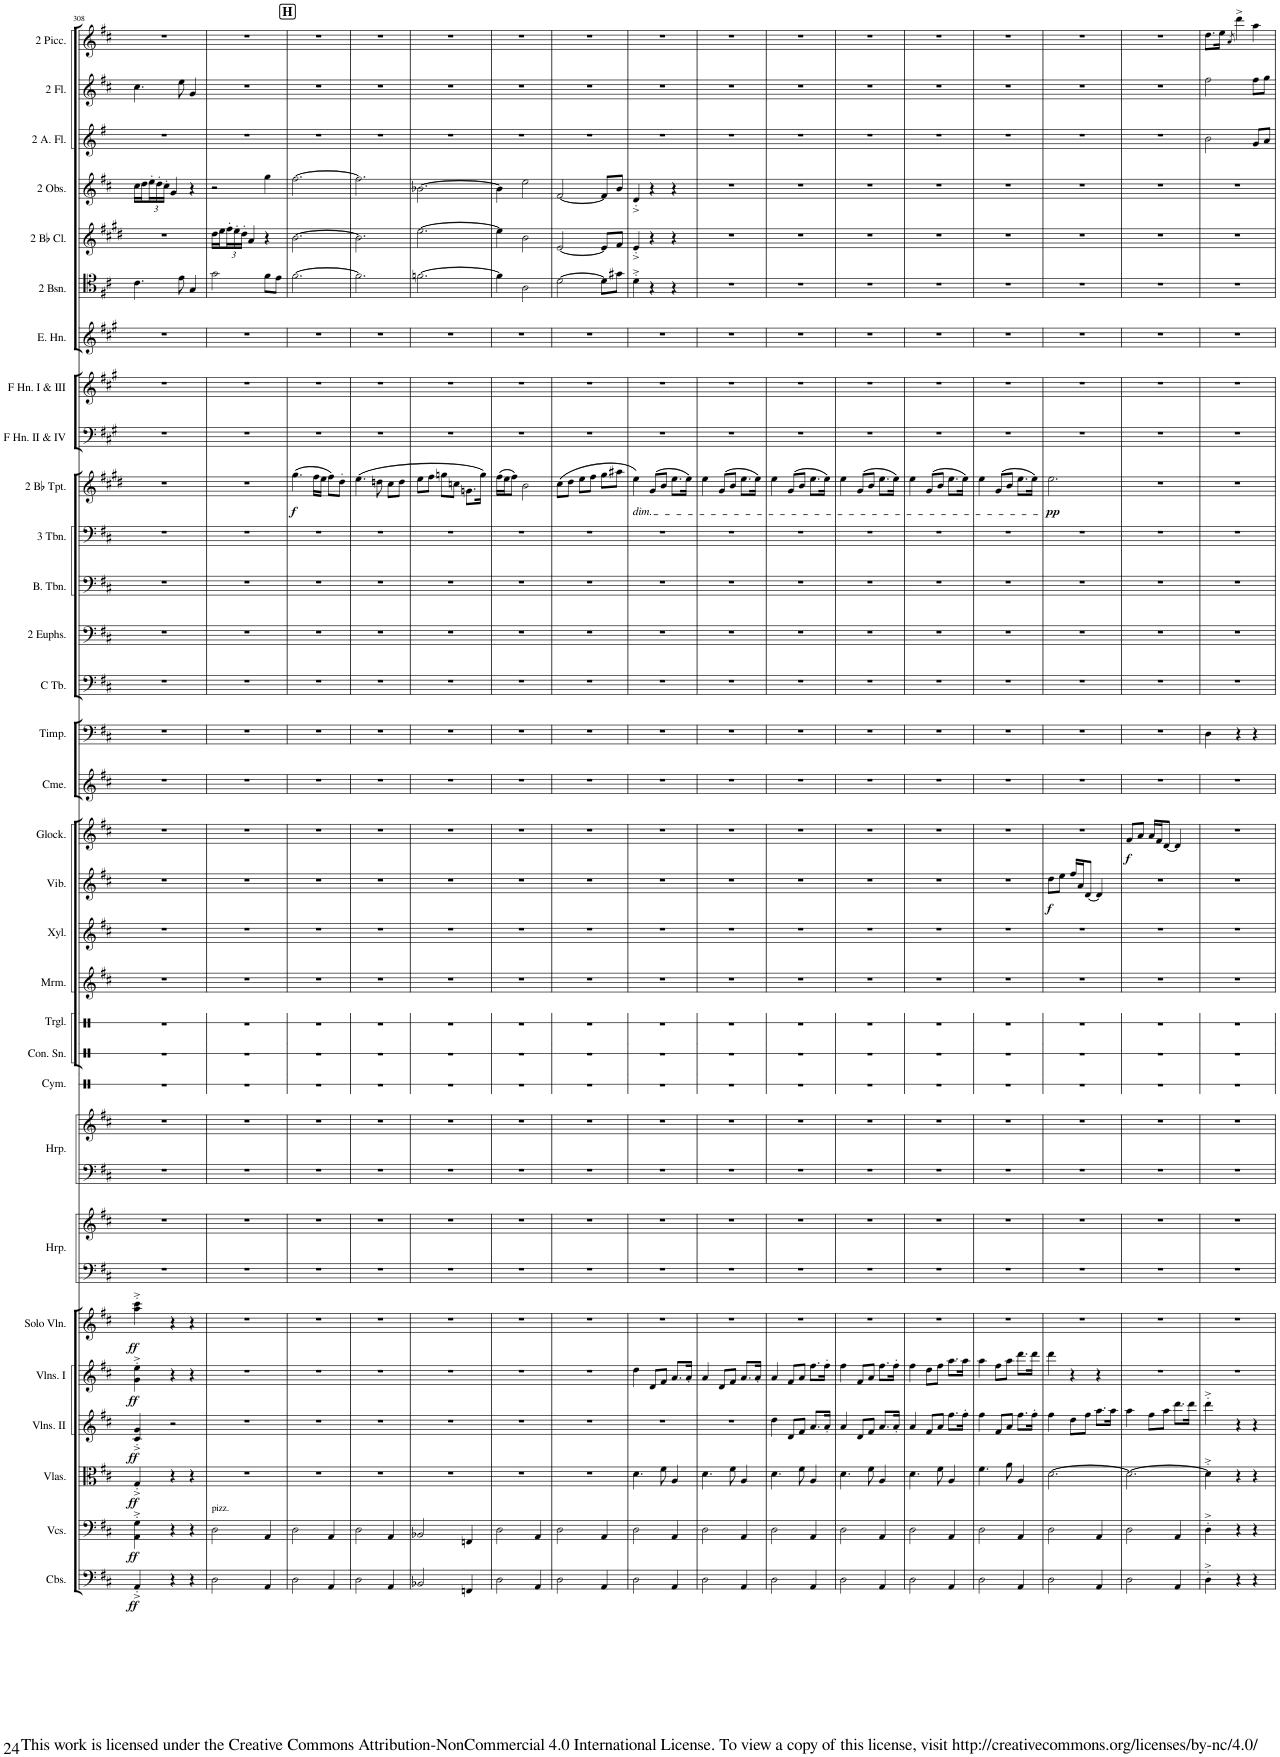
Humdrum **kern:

**kern	**dynam	**kern	**dynam	**kern	**dynam	**kern	**dynam	**kern	**dynam	**kern	**dynam	**kern	**kern	**kern	**kern	**kern	**kern	**kern	**kern	**kern	**kern	**dynam	**kern	**dynam	**kern	**kern	**kern	**kern	**kern	**kern	**kern	**dynam	**kern	**kern	**kern	**kern	**kern	**kern	**kern	**kern	**kern
*part31	*part31	*part30	*part30	*part29	*part29	*part28	*part28	*part27	*part27	*part26	*part26	*part25	*part25	*part24	*part24	*part23	*part22	*part21	*part20	*part19	*part18	*part18	*part17	*part17	*part16	*part15	*part14	*part13	*part12	*part11	*part10	*part10	*part9	*part8	*part7	*part6	*part5	*part4	*part3	*part2	*part1
*staff33	*staff33	*staff32	*staff32	*staff31	*staff31	*staff30	*staff30	*staff29	*staff29	*staff28	*staff28	*staff27	*staff26	*staff25	*staff24	*staff23	*staff22	*staff21	*staff20	*staff19	*staff18	*staff18	*staff17	*staff17	*staff16	*staff15	*staff14	*staff13	*staff12	*staff11	*staff10	*staff10	*staff9	*staff8	*staff7	*staff6	*staff5	*staff4	*staff3	*staff2	*staff1
*I"Contrabasses	*	*I"Violoncellos	*	*I"Violas	*	*I"Violino II	*	*I"Violins I	*	*I"Solo Violin	*	*I"Harp	*	*I"Harp	*	*I"Cymbal	*I"Concert Snare Drum	*I"Triangle	*I"Marimba	*I"Xylophone	*I"Vibraphone	*	*I"Glockenspiel	*	*I"Chromatic Chimes	*I"Timpani	*I"C Tuba	*I"2 Euphoniums	*I"Bass Trombone	*I"3 Trombone	*I"2 Bb Trumpets	*	*I"Horn in F II &amp; IV	*I"Horn in F I &amp; III	*I"English Horn	*I"2 Bassoons	*I"2 Bb Clarinets	*I"2 Oboes	*I"2 Alto Flutes	*I"2 Flutes	*I"2 Piccolo
*I'Cbs.	*	*I'Vcs.	*	*I'Vlas.	*	*	*	*I'Vlns. I	*	*I'Solo Vln.	*	*I'Hrp.	*	*I'Hrp.	*	*I'Cym.	*I'Con. Sn.	*I'Trgl.	*I'Mrm.	*I'Xyl.	*I'Vib.	*	*I'Glock.	*	*I'Cme.	*I'Timp.	*I'C Tb.	*I'2 Euphs.	*I'B. Tbn.	*I'3 Tbn.	*I'2 Bb Tpt.	*	*	*	*I'E. Hn.	*I'2 Bsn.	*I'2 Bb Cl.	*I'2 Obs.	*I'2 A. Fl.	*I'2 Fl.	*I'2 Picc.
!!LO:PB:g=z
*clefF4	*	*clefF4	*	*clefC3	*	*clefG2	*	*clefG2	*	*clefG2	*	*clefF4	*clefG2	*clefF4	*clefG2	*clefX	*clefX	*clefX	*clefG2	*clefG2	*clefG2	*	*clefG2	*	*clefG2	*clefF4	*clefF4	*clefF4	*clefF4	*clefF4	*clefG2	*	*clefF4	*clefG2	*clefG2	*clefF4	*clefG2	*clefG2	*clefG2	*clefG2	*clefG2
*Trd7c12	*	*	*	*	*	*	*	*	*	*	*	*	*	*	*	*	*	*	*	*Trd-7c-12	*	*	*Trd-14c-24	*	*	*	*	*	*	*	*Trd1c2	*	*Trd4c7	*Trd4c7	*Trd4c7	*	*Trd1c2	*	*Trd3c5	*	*Trd-7c-12
*k[f#c#]	*	*k[f#c#]	*	*k[f#c#]	*	*k[f#c#]	*	*k[f#c#]	*	*k[f#c#]	*	*k[f#c#]	*k[f#c#]	*k[f#c#]	*k[f#c#]	*k[]	*k[]	*k[]	*k[f#c#]	*k[f#c#]	*k[f#c#]	*	*k[f#c#]	*	*k[f#c#]	*k[f#c#]	*k[f#c#]	*k[f#c#]	*k[f#c#]	*k[f#c#]	*k[f#c#g#d#]	*	*k[f#c#g#]	*k[f#c#g#]	*k[f#c#g#]	*k[f#c#]	*k[f#c#g#d#]	*k[f#c#]	*k[f#]	*k[f#c#]	*k[f#c#]
*M3/4	*	*M3/4	*	*M3/4	*	*M3/4	*	*M3/4	*	*M3/4	*	*M3/4	*M3/4	*M3/4	*M3/4	*M3/4	*M3/4	*M3/4	*M3/4	*M3/4	*M3/4	*	*M3/4	*	*M3/4	*M3/4	*M3/4	*M3/4	*M3/4	*M3/4	*M3/4	*	*M3/4	*M3/4	*M3/4	*M3/4	*M3/4	*M3/4	*M3/4	*M3/4	*M3/4
=308	=308	=308	=308	=308	=308	=308	=308	=308	=308	=308	=308	=308	=308	=308	=308	=308	=308	=308	=308	=308	=308	=308	=308	=308	=308	=308	=308	=308	=308	=308	=308	=308	=308	=308	=308	=308	=308	=308	=308	=308	=308
!	!LO:DY:b	!	!LO:DY:b	!	!LO:DY:b	!	!LO:DY:b	!	!LO:DY:b	!	!LO:DY:b	!	!	!	!	!	!	!	!	!	!	!	!	!	!	!	!	!	!	!	!	!	!	!	!	!	!	!	!	!	!
4AA'^/	ff	4AA\'^ 4G\'^	ff	4G'^/	ff	4c#/'^ 4g/'^	ff	4g\'^ 4ee\'^	ff	4aa\'^ 4ccc#\'^	ff	2.r	2.r	2.r	2.r	2.r	2.r	2.r	2.r	2.r	2.r	.	2.r	.	2.r	2.r	2.r	2.r	2.r	2.r	2.r	.	2.r	2.r	2.r	4.c#\	2.r	16cc#\LL	2.r	4.cc#\	2.r
.	.	.	.	.	.	.	.	.	.	.	.	.	.	.	.	.	.	.	.	.	.	.	.	.	.	.	.	.	.	.	.	.	.	.	.	.	.	16dd\	.	.	.
*	*	*	*	*	*	*	*	*	*	*	*	*	*	*	*	*	*	*	*	*	*	*	*	*	*	*	*	*	*	*	*	*	*	*	*	*	*	*Xbrackettup	*	*	*
.	.	.	.	.	.	.	.	.	.	.	.	.	.	.	.	.	.	.	.	.	.	.	.	.	.	.	.	.	.	.	.	.	.	.	.	.	.	24ee'\	.	.	.
.	.	.	.	.	.	.	.	.	.	.	.	.	.	.	.	.	.	.	.	.	.	.	.	.	.	.	.	.	.	.	.	.	.	.	.	.	.	24dd'\	.	.	.
.	.	.	.	.	.	.	.	.	.	.	.	.	.	.	.	.	.	.	.	.	.	.	.	.	.	.	.	.	.	.	.	.	.	.	.	.	.	24cc#'\JJ	.	.	.
4r	.	4r	.	4r	.	2r	.	4r	.	4r	.	.	.	.	.	.	.	.	.	.	.	.	.	.	.	.	.	.	.	.	.	.	.	.	.	.	.	4g/	.	.	.
.	.	.	.	.	.	.	.	.	.	.	.	.	.	.	.	.	.	.	.	.	.	.	.	.	.	.	.	.	.	.	.	.	.	.	.	8e\	.	.	.	8ee\	.
4r	.	4r	.	4r	.	.	.	4r	.	4r	.	.	.	.	.	.	.	.	.	.	.	.	.	.	.	.	.	.	.	.	.	.	.	.	.	4G/	.	4r	.	4g/	.
=309	=309	=309	=309	=309	=309	=309	=309	=309	=309	=309	=309	=309	=309	=309	=309	=309	=309	=309	=309	=309	=309	=309	=309	=309	=309	=309	=309	=309	=309	=309	=309	=309	=309	=309	=309	=309	=309	=309	=309	=309	=309
!	!	!LO:TX:a:t=pizz.	!	!	!	!	!	!	!	!	!	!	!	!	!	!	!	!	!	!	!	!	!	!	!	!	!	!	!	!	!	!	!	!	!	!	!	!	!	!	!
2D\	.	2D\	.	2.r	.	2.r	.	2.r	.	2.r	.	2.r	2.r	2.r	2.r	2.r	2.r	2.r	2.r	2.r	2.r	.	2.r	.	2.r	2.r	2.r	2.r	2.r	2.r	2.r	.	2.r	2.r	2.r	2g\	16dd#\LL	2r	2.r	2.r	2.r
.	.	.	.	.	.	.	.	.	.	.	.	.	.	.	.	.	.	.	.	.	.	.	.	.	.	.	.	.	.	.	.	.	.	.	.	.	16ee\	.	.	.	.
*	*	*	*	*	*	*	*	*	*	*	*	*	*	*	*	*	*	*	*	*	*	*	*	*	*	*	*	*	*	*	*	*	*	*	*	*	*Xbrackettup	*	*	*	*
.	.	.	.	.	.	.	.	.	.	.	.	.	.	.	.	.	.	.	.	.	.	.	.	.	.	.	.	.	.	.	.	.	.	.	.	.	24ff#'\	.	.	.	.
.	.	.	.	.	.	.	.	.	.	.	.	.	.	.	.	.	.	.	.	.	.	.	.	.	.	.	.	.	.	.	.	.	.	.	.	.	24ee'\	.	.	.	.
.	.	.	.	.	.	.	.	.	.	.	.	.	.	.	.	.	.	.	.	.	.	.	.	.	.	.	.	.	.	.	.	.	.	.	.	.	24dd#'\JJ	.	.	.	.
.	.	.	.	.	.	.	.	.	.	.	.	.	.	.	.	.	.	.	.	.	.	.	.	.	.	.	.	.	.	.	.	.	.	.	.	.	4a/	.	.	.	.
4AA/	.	4AA/	.	.	.	.	.	.	.	.	.	.	.	.	.	.	.	.	.	.	.	.	.	.	.	.	.	.	.	.	.	.	.	.	.	8f#\L	4r	4gg\	.	.	.
.	.	.	.	.	.	.	.	.	.	.	.	.	.	.	.	.	.	.	.	.	.	.	.	.	.	.	.	.	.	.	.	.	.	.	.	8e\J	.	.	.	.	.
!!LO:REH:place=s1:a:B:cj:fs=14:t=H
=310	=310	=310	=310	=310	=310	=310	=310	=310	=310	=310	=310	=310	=310	=310	=310	=310	=310	=310	=310	=310	=310	=310	=310	=310	=310	=310	=310	=310	=310	=310	=310	=310	=310	=310	=310	=310	=310	=310	=310	=310	=310
!	!	!	!	!	!	!	!	!	!	!	!	!	!	!	!	!	!	!	!	!	!	!	!	!	!	!	!	!	!	!	!	!LO:DY:b	!	!	!	!	!	!	!	!	!
2D\	.	2D\	.	2.r	.	2.r	.	2.r	.	2.r	.	2.r	2.r	2.r	2.r	2.r	2.r	2.r	2.r	2.r	2.r	.	2.r	.	2.r	2.r	2.r	2.r	2.r	2.r	(4.gg#\	f	2.r	2.r	2.r	[2.f#\	[2.b\	[2.ff#\	2.r	2.r	2.r
.	.	.	.	.	.	.	.	.	.	.	.	.	.	.	.	.	.	.	.	.	.	.	.	.	.	.	.	.	.	.	16ff#\LL	.	.	.	.	.	.	.	.	.	.
.	.	.	.	.	.	.	.	.	.	.	.	.	.	.	.	.	.	.	.	.	.	.	.	.	.	.	.	.	.	.	16ee\JJ	.	.	.	.	.	.	.	.	.	.
4AA/	.	4AA/	.	.	.	.	.	.	.	.	.	.	.	.	.	.	.	.	.	.	.	.	.	.	.	.	.	.	.	.	8ff#\L)	.	.	.	.	.	.	.	.	.	.
.	.	.	.	.	.	.	.	.	.	.	.	.	.	.	.	.	.	.	.	.	.	.	.	.	.	.	.	.	.	.	8dd#'\J	.	.	.	.	.	.	.	.	.	.
=311	=311	=311	=311	=311	=311	=311	=311	=311	=311	=311	=311	=311	=311	=311	=311	=311	=311	=311	=311	=311	=311	=311	=311	=311	=311	=311	=311	=311	=311	=311	=311	=311	=311	=311	=311	=311	=311	=311	=311	=311	=311
2D\	.	2D\	.	2.r	.	2.r	.	2.r	.	2.r	.	2.r	2.r	2.r	2.r	2.r	2.r	2.r	2.r	2.r	2.r	.	2.r	.	2.r	2.r	2.r	2.r	2.r	2.r	(4.ee\	.	2.r	2.r	2.r	2.f#\]	2.b\]	2.ff#\]	2.r	2.r	2.r
.	.	.	.	.	.	.	.	.	.	.	.	.	.	.	.	.	.	.	.	.	.	.	.	.	.	.	.	.	.	.	8ddn\	.	.	.	.	.	.	.	.	.	.
4AA/	.	4AA/	.	.	.	.	.	.	.	.	.	.	.	.	.	.	.	.	.	.	.	.	.	.	.	.	.	.	.	.	8cc#\L	.	.	.	.	.	.	.	.	.	.
.	.	.	.	.	.	.	.	.	.	.	.	.	.	.	.	.	.	.	.	.	.	.	.	.	.	.	.	.	.	.	8dd\J	.	.	.	.	.	.	.	.	.	.
=312	=312	=312	=312	=312	=312	=312	=312	=312	=312	=312	=312	=312	=312	=312	=312	=312	=312	=312	=312	=312	=312	=312	=312	=312	=312	=312	=312	=312	=312	=312	=312	=312	=312	=312	=312	=312	=312	=312	=312	=312	=312
2BB-X/	.	2BB-X/	.	2.r	.	2.r	.	2.r	.	2.r	.	2.r	2.r	2.r	2.r	2.r	2.r	2.r	2.r	2.r	2.r	.	2.r	.	2.r	2.r	2.r	2.r	2.r	2.r	8ee\L	.	2.r	2.r	2.r	[2.fn\	[2.ee\	[2.b-X\	2.r	2.r	2.r
.	.	.	.	.	.	.	.	.	.	.	.	.	.	.	.	.	.	.	.	.	.	.	.	.	.	.	.	.	.	.	8ff#\J	.	.	.	.	.	.	.	.	.	.
.	.	.	.	.	.	.	.	.	.	.	.	.	.	.	.	.	.	.	.	.	.	.	.	.	.	.	.	.	.	.	8ggn\L	.	.	.	.	.	.	.	.	.	.
.	.	.	.	.	.	.	.	.	.	.	.	.	.	.	.	.	.	.	.	.	.	.	.	.	.	.	.	.	.	.	8ccn\J	.	.	.	.	.	.	.	.	.	.
4FFn/	.	4FFn/	.	.	.	.	.	.	.	.	.	.	.	.	.	.	.	.	.	.	.	.	.	.	.	.	.	.	.	.	8.gn\L	.	.	.	.	.	.	.	.	.	.
.	.	.	.	.	.	.	.	.	.	.	.	.	.	.	.	.	.	.	.	.	.	.	.	.	.	.	.	.	.	.	16gg\Jk)	.	.	.	.	.	.	.	.	.	.
=313	=313	=313	=313	=313	=313	=313	=313	=313	=313	=313	=313	=313	=313	=313	=313	=313	=313	=313	=313	=313	=313	=313	=313	=313	=313	=313	=313	=313	=313	=313	=313	=313	=313	=313	=313	=313	=313	=313	=313	=313	=313
2D\	.	2D\	.	2.r	.	2.r	.	2.r	.	2.r	.	2.r	2.r	2.r	2.r	2.r	2.r	2.r	2.r	2.r	2.r	.	2.r	.	2.r	2.r	2.r	2.r	2.r	2.r	(16ff#\LL	.	2.r	2.r	2.r	4f\]	4ee\]	4b-\]	2.r	2.r	2.r
.	.	.	.	.	.	.	.	.	.	.	.	.	.	.	.	.	.	.	.	.	.	.	.	.	.	.	.	.	.	.	16ee\J	.	.	.	.	.	.	.	.	.	.
.	.	.	.	.	.	.	.	.	.	.	.	.	.	.	.	.	.	.	.	.	.	.	.	.	.	.	.	.	.	.	8ff#\J)	.	.	.	.	.	.	.	.	.	.
.	.	.	.	.	.	.	.	.	.	.	.	.	.	.	.	.	.	.	.	.	.	.	.	.	.	.	.	.	.	.	2b\	.	.	.	.	2A\	2b\	2ee\	.	.	.
4AA/	.	4AA/	.	.	.	.	.	.	.	.	.	.	.	.	.	.	.	.	.	.	.	.	.	.	.	.	.	.	.	.	.	.	.	.	.	.	.	.	.	.	.
=314	=314	=314	=314	=314	=314	=314	=314	=314	=314	=314	=314	=314	=314	=314	=314	=314	=314	=314	=314	=314	=314	=314	=314	=314	=314	=314	=314	=314	=314	=314	=314	=314	=314	=314	=314	=314	=314	=314	=314	=314	=314
2D\	.	2D\	.	2.r	.	2.r	.	2.r	.	2.r	.	2.r	2.r	2.r	2.r	2.r	2.r	2.r	2.r	2.r	2.r	.	2.r	.	2.r	2.r	2.r	2.r	2.r	2.r	(8cc#\L	.	2.r	2.r	2.r	[2d\	[2e/	[2f#/	2.r	2.r	2.r
.	.	.	.	.	.	.	.	.	.	.	.	.	.	.	.	.	.	.	.	.	.	.	.	.	.	.	.	.	.	.	8dd#\J	.	.	.	.	.	.	.	.	.	.
.	.	.	.	.	.	.	.	.	.	.	.	.	.	.	.	.	.	.	.	.	.	.	.	.	.	.	.	.	.	.	8ee\L	.	.	.	.	.	.	.	.	.	.
.	.	.	.	.	.	.	.	.	.	.	.	.	.	.	.	.	.	.	.	.	.	.	.	.	.	.	.	.	.	.	8ff#\J	.	.	.	.	.	.	.	.	.	.
4AA/	.	4AA/	.	.	.	.	.	.	.	.	.	.	.	.	.	.	.	.	.	.	.	.	.	.	.	.	.	.	.	.	8gg#\L	.	.	.	.	8d\L]	8e/L]	8f#/L]	.	.	.
.	.	.	.	.	.	.	.	.	.	.	.	.	.	.	.	.	.	.	.	.	.	.	.	.	.	.	.	.	.	.	8aa#X\J	.	.	.	.	8g#X\J	8f#/J	8b/J	.	.	.
=315	=315	=315	=315	=315	=315	=315	=315	=315	=315	=315	=315	=315	=315	=315	=315	=315	=315	=315	=315	=315	=315	=315	=315	=315	=315	=315	=315	=315	=315	=315	=315	=315	=315	=315	=315	=315	=315	=315	=315	=315	=315
!	!	!	!	!	!	!	!	!	!	!	!	!	!	!	!	!	!	!	!	!	!	!	!	!	!	!	!	!	!	!	!LO:TX:b:i:t=dim.	!	!	!	!	!	!	!	!	!	!
2D\	.	2D\	.	4.d\	.	2.r	.	4dd\	.	2.r	.	2.r	2.r	2.r	2.r	2.r	2.r	2.r	2.r	2.r	2.r	.	2.r	.	2.r	2.r	2.r	2.r	2.r	2.r	4ee\)	.	2.r	2.r	2.r	4d'^\	4e'^/	4d'^/	2.r	2.r	2.r
.	.	.	.	.	.	.	.	8d/L	.	.	.	.	.	.	.	.	.	.	.	.	.	.	.	.	.	.	.	.	.	.	(8g#/L	.	.	.	.	4r	4r	4r	.	.	.
.	.	.	.	8f#\	.	.	.	8f#/J	.	.	.	.	.	.	.	.	.	.	.	.	.	.	.	.	.	.	.	.	.	.	8b/J	.	.	.	.	.	.	.	.	.	.
4AA/	.	4AA/	.	4A/	.	.	.	8.a/L	.	.	.	.	.	.	.	.	.	.	.	.	.	.	.	.	.	.	.	.	.	.	8.ee\L	.	.	.	.	4r	4r	4r	.	.	.
.	.	.	.	.	.	.	.	16a'/Jk	.	.	.	.	.	.	.	.	.	.	.	.	.	.	.	.	.	.	.	.	.	.	16ee\Jk)	.	.	.	.	.	.	.	.	.	.
=316	=316	=316	=316	=316	=316	=316	=316	=316	=316	=316	=316	=316	=316	=316	=316	=316	=316	=316	=316	=316	=316	=316	=316	=316	=316	=316	=316	=316	=316	=316	=316	=316	=316	=316	=316	=316	=316	=316	=316	=316	=316
2D\	.	2D\	.	4.d\	.	2.r	.	4a/	.	2.r	.	2.r	2.r	2.r	2.r	2.r	2.r	2.r	2.r	2.r	2.r	.	2.r	.	2.r	2.r	2.r	2.r	2.r	2.r	4ee\	.	2.r	2.r	2.r	2.r	2.r	2.r	2.r	2.r	2.r
.	.	.	.	.	.	.	.	8d/L	.	.	.	.	.	.	.	.	.	.	.	.	.	.	.	.	.	.	.	.	.	.	(8g#/L	.	.	.	.	.	.	.	.	.	.
.	.	.	.	8f#\	.	.	.	8f#/J	.	.	.	.	.	.	.	.	.	.	.	.	.	.	.	.	.	.	.	.	.	.	8b/J	.	.	.	.	.	.	.	.	.	.
4AA/	.	4AA/	.	4A/	.	.	.	8.a/L	.	.	.	.	.	.	.	.	.	.	.	.	.	.	.	.	.	.	.	.	.	.	8.ee\L	.	.	.	.	.	.	.	.	.	.
.	.	.	.	.	.	.	.	16a'/Jk	.	.	.	.	.	.	.	.	.	.	.	.	.	.	.	.	.	.	.	.	.	.	16ee\Jk)	.	.	.	.	.	.	.	.	.	.
=317	=317	=317	=317	=317	=317	=317	=317	=317	=317	=317	=317	=317	=317	=317	=317	=317	=317	=317	=317	=317	=317	=317	=317	=317	=317	=317	=317	=317	=317	=317	=317	=317	=317	=317	=317	=317	=317	=317	=317	=317	=317
2D\	.	2D\	.	4.d\	.	4dd\	.	4a/	.	2.r	.	2.r	2.r	2.r	2.r	2.r	2.r	2.r	2.r	2.r	2.r	.	2.r	.	2.r	2.r	2.r	2.r	2.r	2.r	4ee\	.	2.r	2.r	2.r	2.r	2.r	2.r	2.r	2.r	2.r
.	.	.	.	.	.	8d/L	.	8f#/L	.	.	.	.	.	.	.	.	.	.	.	.	.	.	.	.	.	.	.	.	.	.	(8g#/L	.	.	.	.	.	.	.	.	.	.
.	.	.	.	8f#\	.	8f#/J	.	8a/J	.	.	.	.	.	.	.	.	.	.	.	.	.	.	.	.	.	.	.	.	.	.	8b/J	.	.	.	.	.	.	.	.	.	.
4AA/	.	4AA/	.	4A/	.	8.a/L	.	8.ff#\L	.	.	.	.	.	.	.	.	.	.	.	.	.	.	.	.	.	.	.	.	.	.	8.ee\L	.	.	.	.	.	.	.	.	.	.
.	.	.	.	.	.	16a'/Jk	.	16ff#'\Jk	.	.	.	.	.	.	.	.	.	.	.	.	.	.	.	.	.	.	.	.	.	.	16ee\Jk)	.	.	.	.	.	.	.	.	.	.
=318	=318	=318	=318	=318	=318	=318	=318	=318	=318	=318	=318	=318	=318	=318	=318	=318	=318	=318	=318	=318	=318	=318	=318	=318	=318	=318	=318	=318	=318	=318	=318	=318	=318	=318	=318	=318	=318	=318	=318	=318	=318
2D\	.	2D\	.	4.d\	.	4a/	.	4ff#\	.	2.r	.	2.r	2.r	2.r	2.r	2.r	2.r	2.r	2.r	2.r	2.r	.	2.r	.	2.r	2.r	2.r	2.r	2.r	2.r	4ee\	.	2.r	2.r	2.r	2.r	2.r	2.r	2.r	2.r	2.r
.	.	.	.	.	.	8d/L	.	8f#/L	.	.	.	.	.	.	.	.	.	.	.	.	.	.	.	.	.	.	.	.	.	.	(8g#/L	.	.	.	.	.	.	.	.	.	.
.	.	.	.	8f#\	.	8f#/J	.	8a/J	.	.	.	.	.	.	.	.	.	.	.	.	.	.	.	.	.	.	.	.	.	.	8b/J	.	.	.	.	.	.	.	.	.	.
4AA/	.	4AA/	.	4A/	.	8.a/L	.	8.ff#\L	.	.	.	.	.	.	.	.	.	.	.	.	.	.	.	.	.	.	.	.	.	.	8.ee\L	.	.	.	.	.	.	.	.	.	.
.	.	.	.	.	.	16a'/Jk	.	16ff#'\Jk	.	.	.	.	.	.	.	.	.	.	.	.	.	.	.	.	.	.	.	.	.	.	16ee\Jk)	.	.	.	.	.	.	.	.	.	.
=319	=319	=319	=319	=319	=319	=319	=319	=319	=319	=319	=319	=319	=319	=319	=319	=319	=319	=319	=319	=319	=319	=319	=319	=319	=319	=319	=319	=319	=319	=319	=319	=319	=319	=319	=319	=319	=319	=319	=319	=319	=319
2D\	.	2D\	.	4.d\	.	4a/	.	4ff#\	.	2.r	.	2.r	2.r	2.r	2.r	2.r	2.r	2.r	2.r	2.r	2.r	.	2.r	.	2.r	2.r	2.r	2.r	2.r	2.r	4ee\	.	2.r	2.r	2.r	2.r	2.r	2.r	2.r	2.r	2.r
.	.	.	.	.	.	8f#/L	.	8dd\L	.	.	.	.	.	.	.	.	.	.	.	.	.	.	.	.	.	.	.	.	.	.	(8g#/L	.	.	.	.	.	.	.	.	.	.
.	.	.	.	8f#\	.	8a/J	.	8ff#\J	.	.	.	.	.	.	.	.	.	.	.	.	.	.	.	.	.	.	.	.	.	.	8b/J	.	.	.	.	.	.	.	.	.	.
4AA/	.	4AA/	.	4A/	.	8.ff#\L	.	8.aa\L	.	.	.	.	.	.	.	.	.	.	.	.	.	.	.	.	.	.	.	.	.	.	8.ee\L	.	.	.	.	.	.	.	.	.	.
.	.	.	.	.	.	16ff#'\Jk	.	16aa\Jk	.	.	.	.	.	.	.	.	.	.	.	.	.	.	.	.	.	.	.	.	.	.	16ee\Jk)	.	.	.	.	.	.	.	.	.	.
=320	=320	=320	=320	=320	=320	=320	=320	=320	=320	=320	=320	=320	=320	=320	=320	=320	=320	=320	=320	=320	=320	=320	=320	=320	=320	=320	=320	=320	=320	=320	=320	=320	=320	=320	=320	=320	=320	=320	=320	=320	=320
2D\	.	2D\	.	4.f#\	.	4ff#\	.	4aa\	.	2.r	.	2.r	2.r	2.r	2.r	2.r	2.r	2.r	2.r	2.r	2.r	.	2.r	.	2.r	2.r	2.r	2.r	2.r	2.r	4ee\	.	2.r	2.r	2.r	2.r	2.r	2.r	2.r	2.r	2.r
.	.	.	.	.	.	8f#/L	.	8ff#\L	.	.	.	.	.	.	.	.	.	.	.	.	.	.	.	.	.	.	.	.	.	.	(8g#/L	.	.	.	.	.	.	.	.	.	.
.	.	.	.	8a\	.	8a/J	.	8aa\J	.	.	.	.	.	.	.	.	.	.	.	.	.	.	.	.	.	.	.	.	.	.	8b/J	.	.	.	.	.	.	.	.	.	.
4AA/	.	4AA/	.	4A/	.	8.ff#\L	.	8.ddd\L	.	.	.	.	.	.	.	.	.	.	.	.	.	.	.	.	.	.	.	.	.	.	8.ee\L	.	.	.	.	.	.	.	.	.	.
.	.	.	.	.	.	16ff#'\Jk	.	16ddd\Jk	.	.	.	.	.	.	.	.	.	.	.	.	.	.	.	.	.	.	.	.	.	.	16ee\Jk)	.	.	.	.	.	.	.	.	.	.
=321	=321	=321	=321	=321	=321	=321	=321	=321	=321	=321	=321	=321	=321	=321	=321	=321	=321	=321	=321	=321	=321	=321	=321	=321	=321	=321	=321	=321	=321	=321	=321	=321	=321	=321	=321	=321	=321	=321	=321	=321	=321
!	!	!	!	!	!	!	!	!	!	!	!	!	!	!	!	!	!	!	!	!	!	!LO:DY:b	!	!	!	!	!	!	!	!	!	!LO:DY:b	!	!	!	!	!	!	!	!	!
2D\	.	2D\	.	[2.d\	.	4ff#\	.	4ddd\	.	2.r	.	2.r	2.r	2.r	2.r	2.r	2.r	2.r	2.r	2.r	8dd\L	f	2.r	.	2.r	2.r	2.r	2.r	2.r	2.r	2.ee\	pp	2.r	2.r	2.r	2.r	2.r	2.r	2.r	2.r	2.r
.	.	.	.	.	.	.	.	.	.	.	.	.	.	.	.	.	.	.	.	.	8ee\J	.	.	.	.	.	.	.	.	.	.	.	.	.	.	.	.	.	.	.	.
.	.	.	.	.	.	8dd\L	.	4r	.	.	.	.	.	.	.	.	.	.	.	.	16ff#/LL	.	.	.	.	.	.	.	.	.	.	.	.	.	.	.	.	.	.	.	.
.	.	.	.	.	.	.	.	.	.	.	.	.	.	.	.	.	.	.	.	.	16a/J	.	.	.	.	.	.	.	.	.	.	.	.	.	.	.	.	.	.	.	.
.	.	.	.	.	.	8ff#\J	.	.	.	.	.	.	.	.	.	.	.	.	.	.	[8d/J	.	.	.	.	.	.	.	.	.	.	.	.	.	.	.	.	.	.	.	.
4AA/	.	4AA/	.	.	.	8.aa\L	.	4r	.	.	.	.	.	.	.	.	.	.	.	.	4d/]	.	.	.	.	.	.	.	.	.	.	.	.	.	.	.	.	.	.	.	.
.	.	.	.	.	.	16aa\Jk	.	.	.	.	.	.	.	.	.	.	.	.	.	.	.	.	.	.	.	.	.	.	.	.	.	.	.	.	.	.	.	.	.	.	.
=322	=322	=322	=322	=322	=322	=322	=322	=322	=322	=322	=322	=322	=322	=322	=322	=322	=322	=322	=322	=322	=322	=322	=322	=322	=322	=322	=322	=322	=322	=322	=322	=322	=322	=322	=322	=322	=322	=322	=322	=322	=322
!	!	!	!	!	!	!	!	!	!	!	!	!	!	!	!	!	!	!	!	!	!	!	!	!LO:DY:b	!	!	!	!	!	!	!	!	!	!	!	!	!	!	!	!	!
2D\	.	2D\	.	2.d\_	.	4aa\	.	2.r	.	2.r	.	2.r	2.r	2.r	2.r	2.r	2.r	2.r	2.r	2.r	2.r	.	8f#/L	f	2.r	2.r	2.r	2.r	2.r	2.r	2.r	.	2.r	2.r	2.r	2.r	2.r	2.r	2.r	2.r	2.r
.	.	.	.	.	.	.	.	.	.	.	.	.	.	.	.	.	.	.	.	.	.	.	8a/J	.	.	.	.	.	.	.	.	.	.	.	.	.	.	.	.	.	.
.	.	.	.	.	.	8ff#\L	.	.	.	.	.	.	.	.	.	.	.	.	.	.	.	.	16a/LL	.	.	.	.	.	.	.	.	.	.	.	.	.	.	.	.	.	.
.	.	.	.	.	.	.	.	.	.	.	.	.	.	.	.	.	.	.	.	.	.	.	16f#/J	.	.	.	.	.	.	.	.	.	.	.	.	.	.	.	.	.	.
.	.	.	.	.	.	8aa\J	.	.	.	.	.	.	.	.	.	.	.	.	.	.	.	.	[8d/J	.	.	.	.	.	.	.	.	.	.	.	.	.	.	.	.	.	.
4AA/	.	4AA/	.	.	.	8.ddd\L	.	.	.	.	.	.	.	.	.	.	.	.	.	.	.	.	4d/]	.	.	.	.	.	.	.	.	.	.	.	.	.	.	.	.	.	.
.	.	.	.	.	.	16ddd\Jk	.	.	.	.	.	.	.	.	.	.	.	.	.	.	.	.	.	.	.	.	.	.	.	.	.	.	.	.	.	.	.	.	.	.	.
=323	=323	=323	=323	=323	=323	=323	=323	=323	=323	=323	=323	=323	=323	=323	=323	=323	=323	=323	=323	=323	=323	=323	=323	=323	=323	=323	=323	=323	=323	=323	=323	=323	=323	=323	=323	=323	=323	=323	=323	=323	=323
4D'^\	.	4D'^\	.	4d'^\]	.	4ddd'^\	.	2.r	.	2.r	.	2.r	2.r	2.r	2.r	2.r	2.r	2.r	2.r	2.r	2.r	.	2.r	.	2.r	4D\	2.r	2.r	2.r	2.r	2.r	.	2.r	2.r	2.r	2.r	2.r	2.r	2b\	2ff#\	8.dd\L
.	.	.	.	.	.	.	.	.	.	.	.	.	.	.	.	.	.	.	.	.	.	.	.	.	.	.	.	.	.	.	.	.	.	.	.	.	.	.	.	.	16ee\Jk
.	.	.	.	.	.	.	.	.	.	.	.	.	.	.	.	.	.	.	.	.	.	.	.	.	.	.	.	.	.	.	.	.	.	.	.	.	.	.	.	.	8qa/
4r	.	4r	.	4r	.	4r	.	.	.	.	.	.	.	.	.	.	.	.	.	.	.	.	.	.	.	4r	.	.	.	.	.	.	.	.	.	.	.	.	.	.	4ddd^\
4r	.	4r	.	4r	.	4r	.	.	.	.	.	.	.	.	.	.	.	.	.	.	.	.	.	.	.	4r	.	.	.	.	.	.	.	.	.	.	.	.	8g/L	8ff#\L	4aa\
.	.	.	.	.	.	.	.	.	.	.	.	.	.	.	.	.	.	.	.	.	.	.	.	.	.	.	.	.	.	.	.	.	.	.	.	.	.	.	8a/J	8gg\J	.
=	=	=	=	=	=	=	=	=	=	=	=	=	=	=	=	=	=	=	=	=	=	=	=	=	=	=	=	=	=	=	=	=	=	=	=	=	=	=	=	=	=
*-	*-	*-	*-	*-	*-	*-	*-	*-	*-	*-	*-	*-	*-	*-	*-	*-	*-	*-	*-	*-	*-	*-	*-	*-	*-	*-	*-	*-	*-	*-	*-	*-	*-	*-	*-	*-	*-	*-	*-	*-	*-
